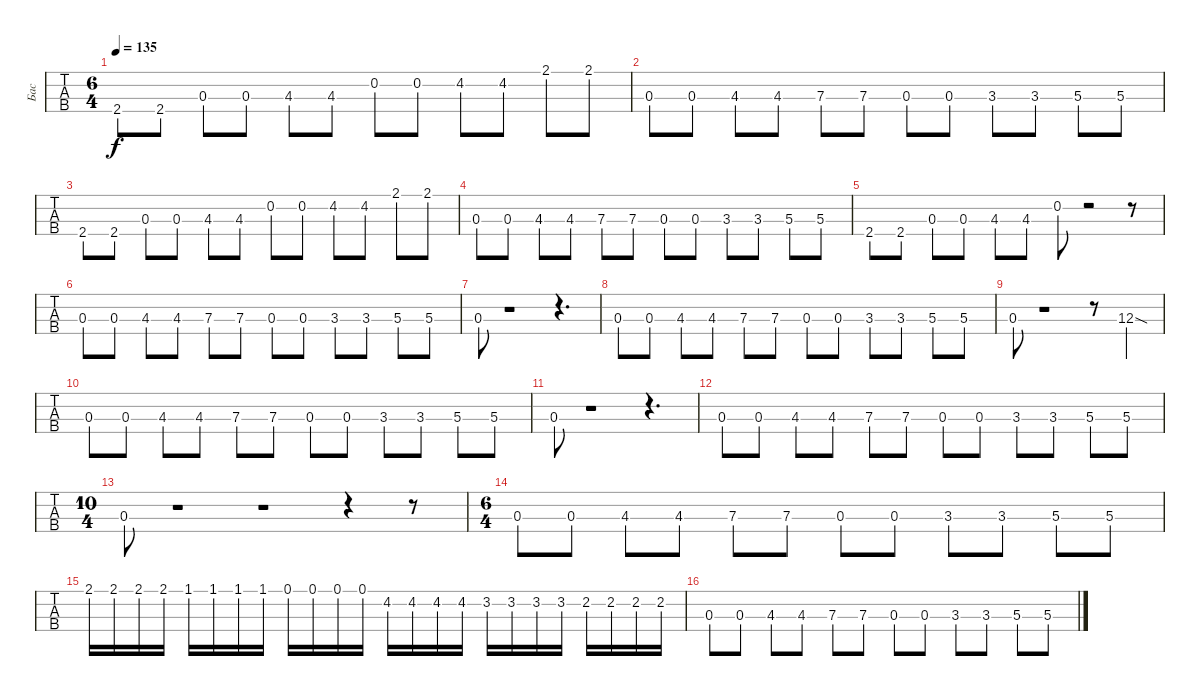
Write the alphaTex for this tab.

\track ("Бас" "Бас") {instrument electricbassfinger}
\staff {tabs}
\tuning (G2 D2 A1 E1) {hide}
\ts (6 4)
\tempo 135
\clef f4
\ks c
2.4.8{dy f} 2.4.8 0.3.8 0.3.8 4.3.8 4.3.8 0.2.8 0.2.8 4.2.8 4.2.8 2.1.8 2.1.8 |
0.3.8 0.3.8 4.3.8 4.3.8 7.3.8 7.3.8 0.3.8 0.3.8 3.3.8 3.3.8 5.3.8 5.3.8 |
2.4.8 2.4.8 0.3.8 0.3.8 4.3.8 4.3.8 0.2.8 0.2.8 4.2.8 4.2.8 2.1.8 2.1.8 |
0.3.8 0.3.8 4.3.8 4.3.8 7.3.8 7.3.8 0.3.8 0.3.8 3.3.8 3.3.8 5.3.8 5.3.8 |
2.4.8 2.4.8 0.3.8 0.3.8 4.3.8 4.3.8 0.2.8 r.2 r.8 |
0.3.8 0.3.8 4.3.8 4.3.8 7.3.8 7.3.8 0.3.8 0.3.8 3.3.8 3.3.8 5.3.8 5.3.8 |
0.3.8 r.1 r.4{d} |
0.3.8 0.3.8 4.3.8 4.3.8 7.3.8 7.3.8 0.3.8 0.3.8 3.3.8 3.3.8 5.3.8 5.3.8 |
0.3.8 r.1 r.8 12.3{sod}.4 |
0.3.8 0.3.8 4.3.8 4.3.8 7.3.8 7.3.8 0.3.8 0.3.8 3.3.8 3.3.8 5.3.8 5.3.8 |
0.3.8 r.1 r.4{d} |
0.3.8 0.3.8 4.3.8 4.3.8 7.3.8 7.3.8 0.3.8 0.3.8 3.3.8 3.3.8 5.3.8 5.3.8 |
\ts (10 4)
0.3.8 r.1 r.1 r.4 r.8 |
\ts (6 4)
0.3.8 0.3.8 4.3.8 4.3.8 7.3.8 7.3.8 0.3.8 0.3.8 3.3.8 3.3.8 5.3.8 5.3.8 |
2.1.16 2.1.16 2.1.16 2.1.16 1.1.16 1.1.16 1.1.16 1.1.16 0.1.16 0.1.16 0.1.16 0.1.16 4.2.16 4.2.16 4.2.16 4.2.16 3.2.16 3.2.16 3.2.16 3.2.16 2.2.16 2.2.16 2.2.16 2.2.16 |
0.3.8 0.3.8 4.3.8 4.3.8 7.3.8 7.3.8 0.3.8 0.3.8 3.3.8 3.3.8 5.3.8 5.3.8
